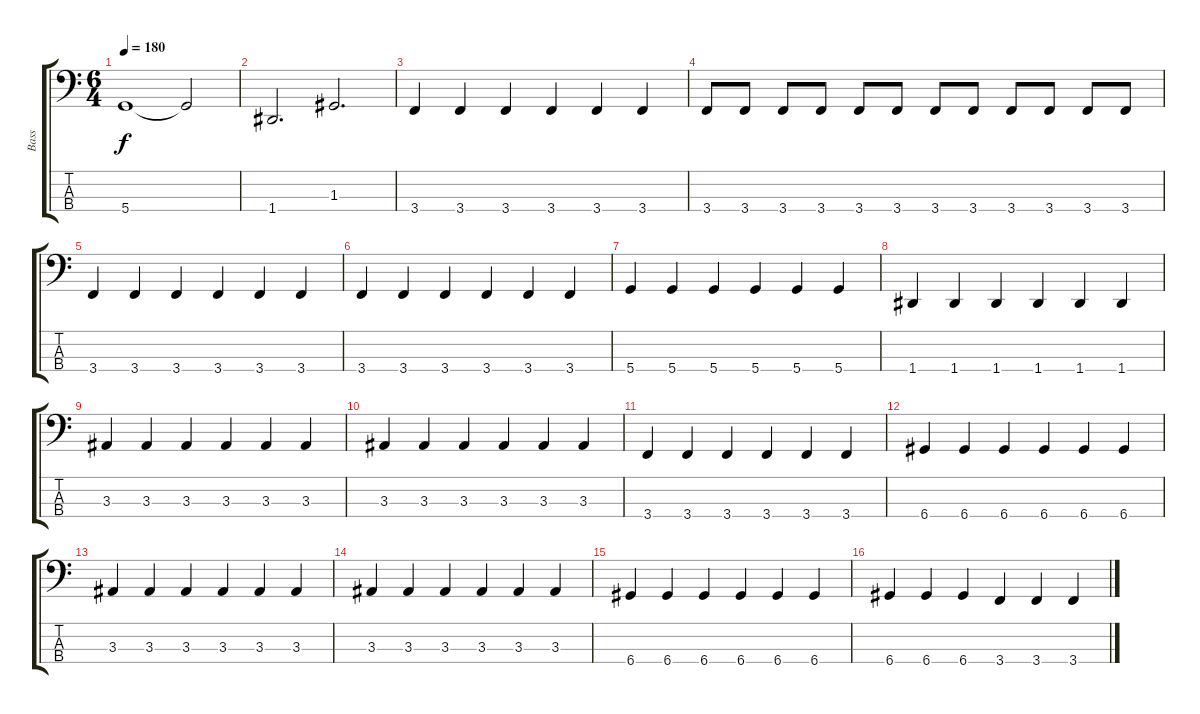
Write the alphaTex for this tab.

\track ("Bass" "Bass") {instrument electricbassfinger}
\staff {score tabs}
\tuning (F2 C2 G1 D1) {hide}
\ts (6 4)
\tempo 180
\clef f4
\ks c
5.4.1{dy f} 5.4{t}.2 |
1.4.2{d} 1.3.2{d} |
3.4.4 3.4.4 3.4.4 3.4.4 3.4.4 3.4.4 |
3.4.8 3.4.8 3.4.8 3.4.8 3.4.8 3.4.8 3.4.8 3.4.8 3.4.8 3.4.8 3.4.8 3.4.8 |
3.4.4 3.4.4 3.4.4 3.4.4 3.4.4 3.4.4 |
3.4.4 3.4.4 3.4.4 3.4.4 3.4.4 3.4.4 |
5.4.4 5.4.4 5.4.4 5.4.4 5.4.4 5.4.4 |
1.4.4 1.4.4 1.4.4 1.4.4 1.4.4 1.4.4 |
3.3.4 3.3.4 3.3.4 3.3.4 3.3.4 3.3.4 |
3.3.4 3.3.4 3.3.4 3.3.4 3.3.4 3.3.4 |
3.4.4 3.4.4 3.4.4 3.4.4 3.4.4 3.4.4 |
6.4.4 6.4.4 6.4.4 6.4.4 6.4.4 6.4.4 |
3.3.4 3.3.4 3.3.4 3.3.4 3.3.4 3.3.4 |
3.3.4 3.3.4 3.3.4 3.3.4 3.3.4 3.3.4 |
6.4.4 6.4.4 6.4.4 6.4.4 6.4.4 6.4.4 |
6.4.4 6.4.4 6.4.4 3.4.4 3.4.4 3.4.4
